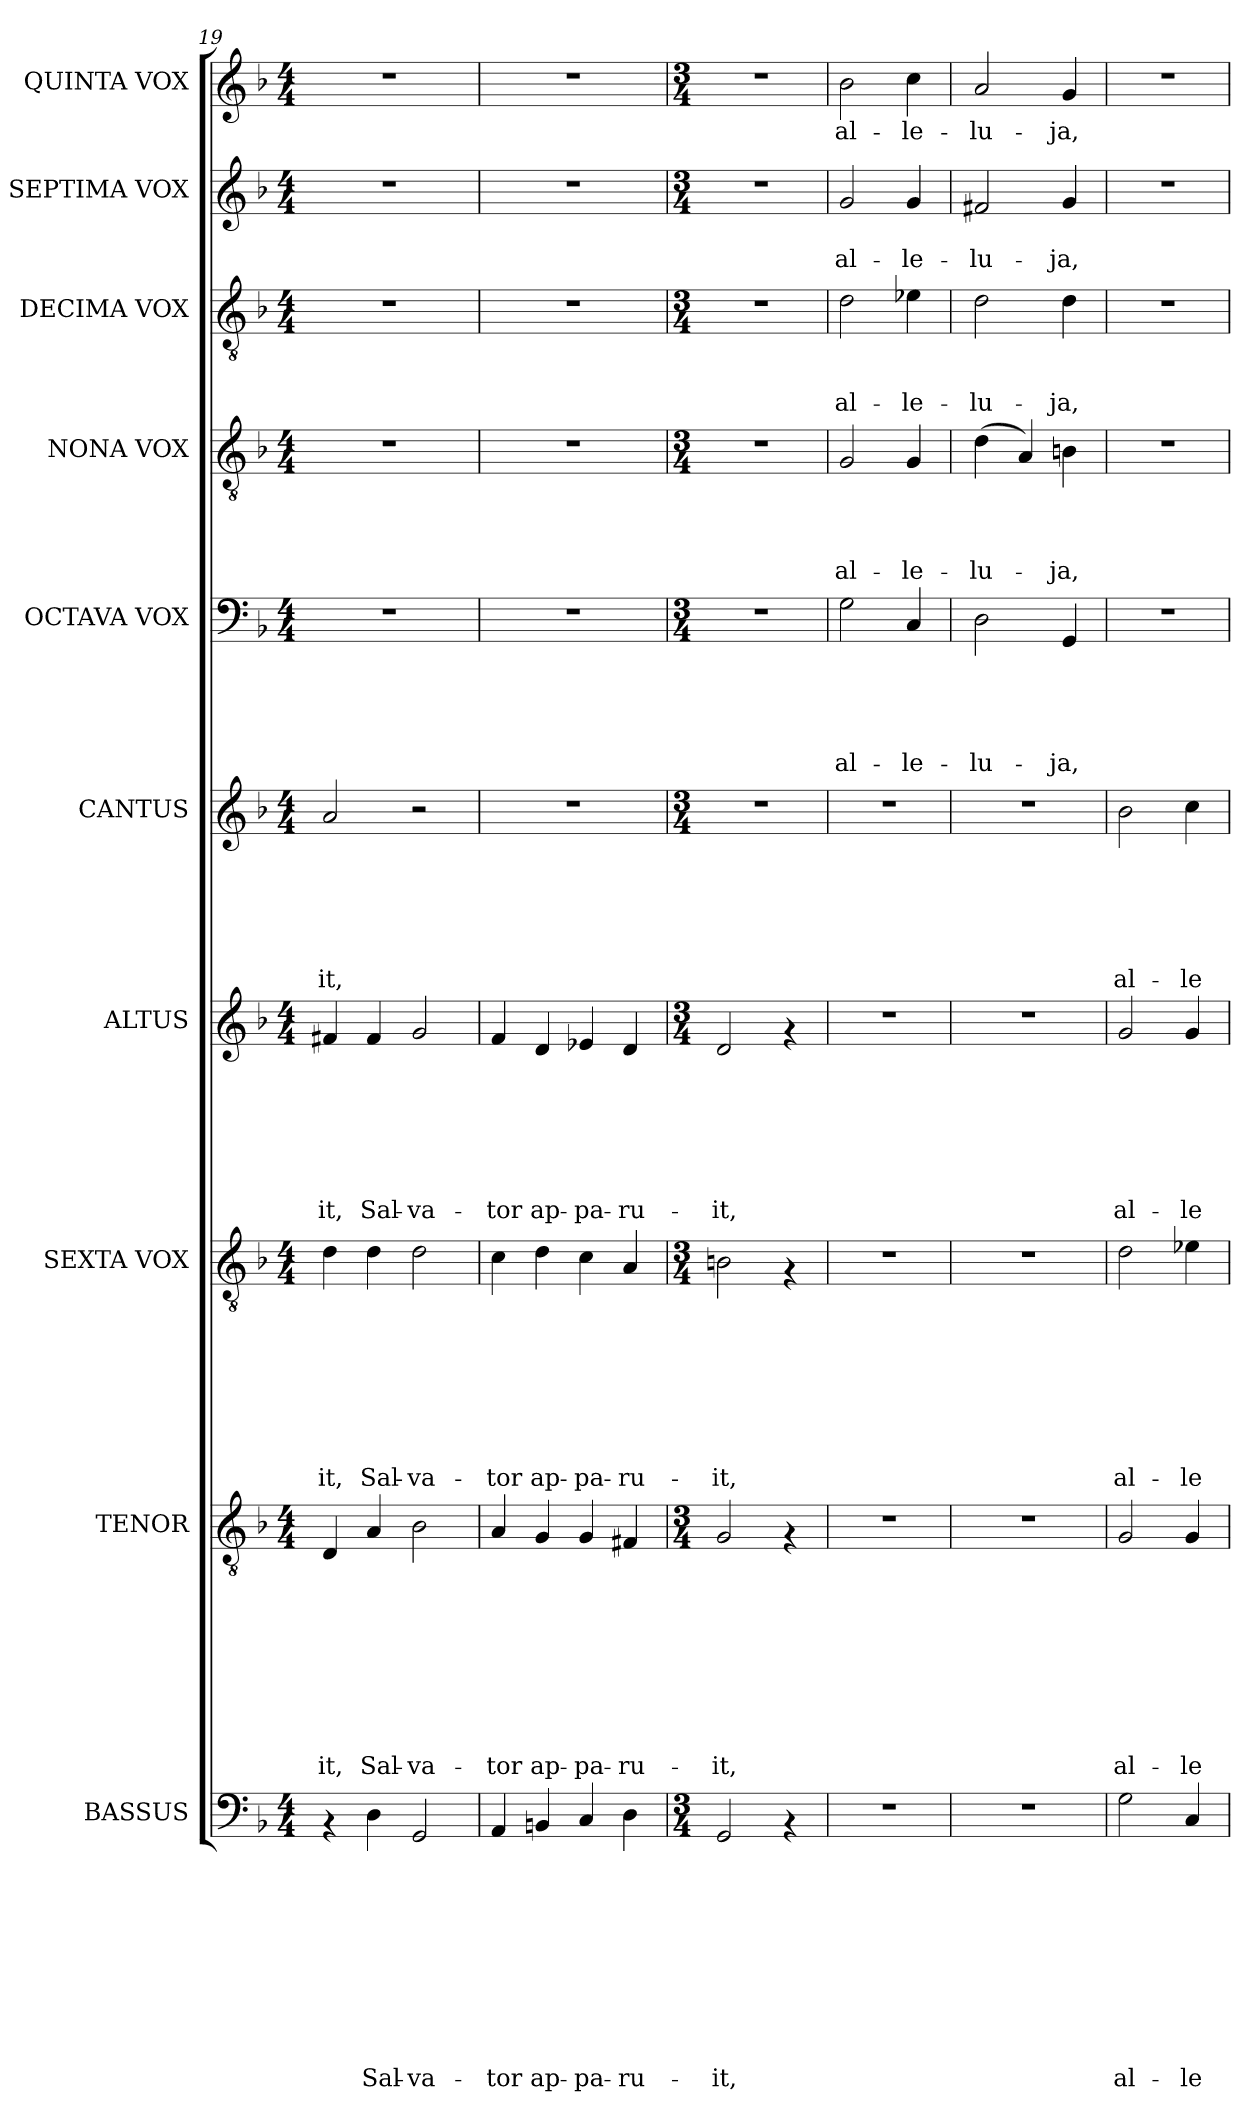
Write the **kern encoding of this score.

**kern	**text	**text	**text	**text	**text	**text	**text	**text	**text	**text	**kern	**text	**text	**text	**text	**text	**text	**text	**text	**text	**kern	**text	**text	**text	**text	**text	**text	**text	**text	**kern	**text	**text	**text	**text	**text	**text	**text	**kern	**text	**text	**text	**text	**text	**text	**kern	**text	**text	**text	**text	**text	**kern	**text	**text	**text	**text	**kern	**text	**text	**text	**kern	**text	**text	**kern	**text
*part10	*part10	*part10	*part10	*part10	*part10	*part10	*part10	*part10	*part10	*part10	*part9	*part9	*part9	*part9	*part9	*part9	*part9	*part9	*part9	*part9	*part8	*part8	*part8	*part8	*part8	*part8	*part8	*part8	*part8	*part7	*part7	*part7	*part7	*part7	*part7	*part7	*part7	*part6	*part6	*part6	*part6	*part6	*part6	*part6	*part5	*part5	*part5	*part5	*part5	*part5	*part4	*part4	*part4	*part4	*part4	*part3	*part3	*part3	*part3	*part2	*part2	*part2	*part1	*part1
*staff10	*staff10	*staff10	*staff10	*staff10	*staff10	*staff10	*staff10	*staff10	*staff10	*staff10	*staff9	*staff9	*staff9	*staff9	*staff9	*staff9	*staff9	*staff9	*staff9	*staff9	*staff8	*staff8	*staff8	*staff8	*staff8	*staff8	*staff8	*staff8	*staff8	*staff7	*staff7	*staff7	*staff7	*staff7	*staff7	*staff7	*staff7	*staff6	*staff6	*staff6	*staff6	*staff6	*staff6	*staff6	*staff5	*staff5	*staff5	*staff5	*staff5	*staff5	*staff4	*staff4	*staff4	*staff4	*staff4	*staff3	*staff3	*staff3	*staff3	*staff2	*staff2	*staff2	*staff1	*staff1
*I"BASSUS	*	*	*	*	*	*	*	*	*	*	*I"TENOR	*	*	*	*	*	*	*	*	*	*I"SEXTA VOX	*	*	*	*	*	*	*	*	*I"ALTUS	*	*	*	*	*	*	*	*I"CANTUS	*	*	*	*	*	*	*I"OCTAVA VOX	*	*	*	*	*	*I"NONA VOX	*	*	*	*	*I"DECIMA VOX	*	*	*	*I"SEPTIMA VOX	*	*	*I"QUINTA VOX	*
*clefF4	*	*	*	*	*	*	*	*	*	*	*clefGv2	*	*	*	*	*	*	*	*	*	*clefGv2	*	*	*	*	*	*	*	*	*clefG2	*	*	*	*	*	*	*	*clefG2	*	*	*	*	*	*	*clefF4	*	*	*	*	*	*clefGv2	*	*	*	*	*clefGv2	*	*	*	*clefG2	*	*	*clefG2	*
*k[b-]	*	*	*	*	*	*	*	*	*	*	*k[b-]	*	*	*	*	*	*	*	*	*	*k[b-]	*	*	*	*	*	*	*	*	*k[b-]	*	*	*	*	*	*	*	*k[b-]	*	*	*	*	*	*	*k[b-]	*	*	*	*	*	*k[b-]	*	*	*	*	*k[b-]	*	*	*	*k[b-]	*	*	*k[b-]	*
*F:	*	*	*	*	*	*	*	*	*	*	*F:	*	*	*	*	*	*	*	*	*	*F:	*	*	*	*	*	*	*	*	*F:	*	*	*	*	*	*	*	*F:	*	*	*	*	*	*	*F:	*	*	*	*	*	*F:	*	*	*	*	*F:	*	*	*	*F:	*	*	*F:	*
*M4/4	*	*	*	*	*	*	*	*	*	*	*M4/4	*	*	*	*	*	*	*	*	*	*M4/4	*	*	*	*	*	*	*	*	*M4/4	*	*	*	*	*	*	*	*M4/4	*	*	*	*	*	*	*M4/4	*	*	*	*	*	*M4/4	*	*	*	*	*M4/4	*	*	*	*M4/4	*	*	*M4/4	*
=19	=19	=19	=19	=19	=19	=19	=19	=19	=19	=19	=19	=19	=19	=19	=19	=19	=19	=19	=19	=19	=19	=19	=19	=19	=19	=19	=19	=19	=19	=19	=19	=19	=19	=19	=19	=19	=19	=19	=19	=19	=19	=19	=19	=19	=19	=19	=19	=19	=19	=19	=19	=19	=19	=19	=19	=19	=19	=19	=19	=19	=19	=19	=19	=19
!	!	!	!	!	!	!	!	!	!	!	!	!	!	!	!	!	!	!	!	!LO:LY:b	!	!	!	!	!	!	!	!	!LO:LY:b:rj	!	!	!	!	!	!	!	!LO:LY:b:rj	!	!	!	!	!	!	!LO:LY:b:rj	!	!	!	!	!	!	!	!	!	!	!	!	!	!	!	!	!	!	!	!
4rAA	.	.	.	.	.	.	.	.	.	.	4D/	.	.	.	.	.	.	.	.	-it,	4d\	.	.	.	.	.	.	.	-it,	4f#X/	.	.	.	.	.	.	-it,	2a/	.	.	.	.	.	-it,	1r	.	.	.	.	.	1r	.	.	.	.	1r	.	.	.	1r	.	.	1r	.
!	!	!	!	!	!	!	!	!	!	!LO:LY:b:rj	!	!	!	!	!	!	!	!	!	!LO:LY:b	!	!	!	!	!	!	!	!	!LO:LY:b:rj	!	!	!	!	!	!	!	!LO:LY:b:rj	!	!	!	!	!	!	!	!	!	!	!	!	!	!	!	!	!	!	!	!	!	!	!	!	!	!	!
4D\	.	.	.	.	.	.	.	.	.	Sal-	4A/	.	.	.	.	.	.	.	.	Sal-	4d\	.	.	.	.	.	.	.	Sal-	4f#/	.	.	.	.	.	.	Sal-	.	.	.	.	.	.	.	.	.	.	.	.	.	.	.	.	.	.	.	.	.	.	.	.	.	.	.
!	!	!	!	!	!	!	!	!	!	!LO:LY:b:rj	!	!	!	!	!	!	!	!	!	!LO:LY:b	!	!	!	!	!	!	!	!	!LO:LY:b:rj	!	!	!	!	!	!	!	!LO:LY:b:rj	!	!	!	!	!	!	!	!	!	!	!	!	!	!	!	!	!	!	!	!	!	!	!	!	!	!	!
2GG/	.	.	.	.	.	.	.	.	.	-va-	2B-\	.	.	.	.	.	.	.	.	-va-	2d\	.	.	.	.	.	.	.	-va-	2g/	.	.	.	.	.	.	-va-	2r	.	.	.	.	.	.	.	.	.	.	.	.	.	.	.	.	.	.	.	.	.	.	.	.	.	.
=20	=20	=20	=20	=20	=20	=20	=20	=20	=20	=20	=20	=20	=20	=20	=20	=20	=20	=20	=20	=20	=20	=20	=20	=20	=20	=20	=20	=20	=20	=20	=20	=20	=20	=20	=20	=20	=20	=20	=20	=20	=20	=20	=20	=20	=20	=20	=20	=20	=20	=20	=20	=20	=20	=20	=20	=20	=20	=20	=20	=20	=20	=20	=20	=20
!	!	!	!	!	!	!	!	!	!	!LO:LY:b:rj	!	!	!	!	!	!	!	!	!	!LO:LY:b	!	!	!	!	!	!	!	!	!LO:LY:b:rj	!	!	!	!	!	!	!	!LO:LY:b:rj	!	!	!	!	!	!	!	!	!	!	!	!	!	!	!	!	!	!	!	!	!	!	!	!	!	!	!
4AA/	.	.	.	.	.	.	.	.	.	-tor	4A/	.	.	.	.	.	.	.	.	-tor	4c\	.	.	.	.	.	.	.	-tor	4f/	.	.	.	.	.	.	-tor	1r	.	.	.	.	.	.	1r	.	.	.	.	.	1r	.	.	.	.	1r	.	.	.	1r	.	.	1r	.
!	!	!	!	!	!	!	!	!	!	!LO:LY:b:rj	!	!	!	!	!	!	!	!	!	!LO:LY:b	!	!	!	!	!	!	!	!	!LO:LY:b:rj	!	!	!	!	!	!	!	!LO:LY:b:rj	!	!	!	!	!	!	!	!	!	!	!	!	!	!	!	!	!	!	!	!	!	!	!	!	!	!	!
4BBn/	.	.	.	.	.	.	.	.	.	ap-	4G/	.	.	.	.	.	.	.	.	ap-	4d\	.	.	.	.	.	.	.	ap-	4d/	.	.	.	.	.	.	ap-	.	.	.	.	.	.	.	.	.	.	.	.	.	.	.	.	.	.	.	.	.	.	.	.	.	.	.
!	!	!	!	!	!	!	!	!	!	!LO:LY:b:rj	!	!	!	!	!	!	!	!	!	!LO:LY:b	!	!	!	!	!	!	!	!	!LO:LY:b:rj	!	!	!	!	!	!	!	!LO:LY:b:rj	!	!	!	!	!	!	!	!	!	!	!	!	!	!	!	!	!	!	!	!	!	!	!	!	!	!	!
4C/	.	.	.	.	.	.	.	.	.	-pa-	4G/	.	.	.	.	.	.	.	.	-pa-	4c\	.	.	.	.	.	.	.	-pa-	4e-X/	.	.	.	.	.	.	-pa-	.	.	.	.	.	.	.	.	.	.	.	.	.	.	.	.	.	.	.	.	.	.	.	.	.	.	.
!	!	!	!	!	!	!	!	!	!	!LO:LY:b:rj	!	!	!	!	!	!	!	!	!	!LO:LY:b	!	!	!	!	!	!	!	!	!LO:LY:b:rj	!	!	!	!	!	!	!	!LO:LY:b:rj	!	!	!	!	!	!	!	!	!	!	!	!	!	!	!	!	!	!	!	!	!	!	!	!	!	!	!
4D\	.	.	.	.	.	.	.	.	.	-ru-	4F#X/	.	.	.	.	.	.	.	.	-ru-	4A/	.	.	.	.	.	.	.	-ru-	4d/	.	.	.	.	.	.	-ru-	.	.	.	.	.	.	.	.	.	.	.	.	.	.	.	.	.	.	.	.	.	.	.	.	.	.	.
!!LO:PB:g=z
=21	=21	=21	=21	=21	=21	=21	=21	=21	=21	=21	=21	=21	=21	=21	=21	=21	=21	=21	=21	=21	=21	=21	=21	=21	=21	=21	=21	=21	=21	=21	=21	=21	=21	=21	=21	=21	=21	=21	=21	=21	=21	=21	=21	=21	=21	=21	=21	=21	=21	=21	=21	=21	=21	=21	=21	=21	=21	=21	=21	=21	=21	=21	=21	=21
*M3/4	*	*	*	*	*	*	*	*	*	*	*M3/4	*	*	*	*	*	*	*	*	*	*M3/4	*	*	*	*	*	*	*	*	*M3/4	*	*	*	*	*	*	*	*M3/4	*	*	*	*	*	*	*M3/4	*	*	*	*	*	*M3/4	*	*	*	*	*M3/4	*	*	*	*M3/4	*	*	*M3/4	*
!	!	!	!	!	!	!	!	!	!	!LO:LY:b:rj	!	!	!	!	!	!	!	!	!	!LO:LY:b	!	!	!	!	!	!	!	!	!LO:LY:b:rj	!	!	!	!	!	!	!	!LO:LY:b:rj	!	!	!	!	!	!	!	!	!	!	!	!	!	!	!	!	!	!	!	!	!	!	!	!	!	!	!
2GG/	.	.	.	.	.	.	.	.	.	-it,	2G/	.	.	.	.	.	.	.	.	-it,	2Bn\	.	.	.	.	.	.	.	-it,	2d/	.	.	.	.	.	.	-it,	2.r	.	.	.	.	.	.	2.r	.	.	.	.	.	2.r	.	.	.	.	2.r	.	.	.	2.r	.	.	2.r	.
4rAA	.	.	.	.	.	.	.	.	.	.	4rF	.	.	.	.	.	.	.	.	.	4rF	.	.	.	.	.	.	.	.	4rf	.	.	.	.	.	.	.	.	.	.	.	.	.	.	.	.	.	.	.	.	.	.	.	.	.	.	.	.	.	.	.	.	.	.
=22	=22	=22	=22	=22	=22	=22	=22	=22	=22	=22	=22	=22	=22	=22	=22	=22	=22	=22	=22	=22	=22	=22	=22	=22	=22	=22	=22	=22	=22	=22	=22	=22	=22	=22	=22	=22	=22	=22	=22	=22	=22	=22	=22	=22	=22	=22	=22	=22	=22	=22	=22	=22	=22	=22	=22	=22	=22	=22	=22	=22	=22	=22	=22	=22
!	!	!	!	!	!	!	!	!	!	!	!	!	!	!	!	!	!	!	!	!	!	!	!	!	!	!	!	!	!	!	!	!	!	!	!	!	!	!	!	!	!	!	!	!	!	!	!	!	!	!LO:LY:b	!	!	!	!	!LO:LY:b	!	!	!	!LO:LY:b	!	!	!LO:LY:b	!	!LO:LY:b
2.r	.	.	.	.	.	.	.	.	.	.	2.r	.	.	.	.	.	.	.	.	.	2.r	.	.	.	.	.	.	.	.	2.r	.	.	.	.	.	.	.	2.r	.	.	.	.	.	.	2G\	.	.	.	.	al-	2G/	.	.	.	al-	2d\	.	.	al-	2g/	.	al-	2b-\	al-
!	!	!	!	!	!	!	!	!	!	!	!	!	!	!	!	!	!	!	!	!	!	!	!	!	!	!	!	!	!	!	!	!	!	!	!	!	!	!	!	!	!	!	!	!	!	!	!	!	!	!LO:LY:b	!	!	!	!	!LO:LY:b	!	!	!	!LO:LY:b	!	!	!LO:LY:b	!	!LO:LY:b
.	.	.	.	.	.	.	.	.	.	.	.	.	.	.	.	.	.	.	.	.	.	.	.	.	.	.	.	.	.	.	.	.	.	.	.	.	.	.	.	.	.	.	.	.	4C/	.	.	.	.	-le-	4G/	.	.	.	-le-	4e-X\	.	.	-le-	4g/	.	-le-	4cc\	-le-
=23	=23	=23	=23	=23	=23	=23	=23	=23	=23	=23	=23	=23	=23	=23	=23	=23	=23	=23	=23	=23	=23	=23	=23	=23	=23	=23	=23	=23	=23	=23	=23	=23	=23	=23	=23	=23	=23	=23	=23	=23	=23	=23	=23	=23	=23	=23	=23	=23	=23	=23	=23	=23	=23	=23	=23	=23	=23	=23	=23	=23	=23	=23	=23	=23
!	!	!	!	!	!	!	!	!	!	!	!	!	!	!	!	!	!	!	!	!	!	!	!	!	!	!	!	!	!	!	!	!	!	!	!	!	!	!	!	!	!	!	!	!	!	!	!	!	!	!LO:LY:b	!	!	!	!	!LO:LY:b	!	!	!	!LO:LY:b	!	!	!LO:LY:b	!	!LO:LY:b
2.r	.	.	.	.	.	.	.	.	.	.	2.r	.	.	.	.	.	.	.	.	.	2.r	.	.	.	.	.	.	.	.	2.r	.	.	.	.	.	.	.	2.r	.	.	.	.	.	.	2D\	.	.	.	.	-lu-	(>4d\	.	.	.	-lu-	2d\	.	.	-lu-	2f#X/	.	-lu-	2a/	-lu-
.	.	.	.	.	.	.	.	.	.	.	.	.	.	.	.	.	.	.	.	.	.	.	.	.	.	.	.	.	.	.	.	.	.	.	.	.	.	.	.	.	.	.	.	.	.	.	.	.	.	.	4A/)	.	.	.	.	.	.	.	.	.	.	.	.	.
!	!	!	!	!	!	!	!	!	!	!	!	!	!	!	!	!	!	!	!	!	!	!	!	!	!	!	!	!	!	!	!	!	!	!	!	!	!	!	!	!	!	!	!	!	!	!	!	!	!	!LO:LY:b	!	!	!	!	!LO:LY:b	!	!	!	!LO:LY:b	!	!	!LO:LY:b	!	!LO:LY:b
.	.	.	.	.	.	.	.	.	.	.	.	.	.	.	.	.	.	.	.	.	.	.	.	.	.	.	.	.	.	.	.	.	.	.	.	.	.	.	.	.	.	.	.	.	4GG/	.	.	.	.	-ja,	4Bn\	.	.	.	-ja,	4d\	.	.	-ja,	4g/	.	-ja,	4g/	-ja,
=24	=24	=24	=24	=24	=24	=24	=24	=24	=24	=24	=24	=24	=24	=24	=24	=24	=24	=24	=24	=24	=24	=24	=24	=24	=24	=24	=24	=24	=24	=24	=24	=24	=24	=24	=24	=24	=24	=24	=24	=24	=24	=24	=24	=24	=24	=24	=24	=24	=24	=24	=24	=24	=24	=24	=24	=24	=24	=24	=24	=24	=24	=24	=24	=24
!	!	!	!	!	!	!	!	!	!	!LO:LY:b:rj	!	!	!	!	!	!	!	!	!	!LO:LY:b	!	!	!	!	!	!	!	!	!LO:LY:b:rj	!	!	!	!	!	!	!	!LO:LY:b:rj	!	!	!	!	!	!	!LO:LY:b:rj	!	!	!	!	!	!	!	!	!	!	!	!	!	!	!	!	!	!	!	!
2G\	.	.	.	.	.	.	.	.	.	al-	2G/	.	.	.	.	.	.	.	.	al-	2d\	.	.	.	.	.	.	.	al-	2g/	.	.	.	.	.	.	al-	2b-\	.	.	.	.	.	al-	2.r	.	.	.	.	.	2.r	.	.	.	.	2.r	.	.	.	2.r	.	.	2.r	.
!	!	!	!	!	!	!	!	!	!	!LO:LY:b:rj	!	!	!	!	!	!	!	!	!	!LO:LY:b	!	!	!	!	!	!	!	!	!LO:LY:b:rj	!	!	!	!	!	!	!	!LO:LY:b:rj	!	!	!	!	!	!	!LO:LY:b:rj	!	!	!	!	!	!	!	!	!	!	!	!	!	!	!	!	!	!	!	!
4C/	.	.	.	.	.	.	.	.	.	-le-	4G/	.	.	.	.	.	.	.	.	-le-	4e-X\	.	.	.	.	.	.	.	-le-	4g/	.	.	.	.	.	.	-le-	4cc\	.	.	.	.	.	-le-	.	.	.	.	.	.	.	.	.	.	.	.	.	.	.	.	.	.	.	.
=	=	=	=	=	=	=	=	=	=	=	=	=	=	=	=	=	=	=	=	=	=	=	=	=	=	=	=	=	=	=	=	=	=	=	=	=	=	=	=	=	=	=	=	=	=	=	=	=	=	=	=	=	=	=	=	=	=	=	=	=	=	=	=	=
*-	*-	*-	*-	*-	*-	*-	*-	*-	*-	*-	*-	*-	*-	*-	*-	*-	*-	*-	*-	*-	*-	*-	*-	*-	*-	*-	*-	*-	*-	*-	*-	*-	*-	*-	*-	*-	*-	*-	*-	*-	*-	*-	*-	*-	*-	*-	*-	*-	*-	*-	*-	*-	*-	*-	*-	*-	*-	*-	*-	*-	*-	*-	*-	*-
